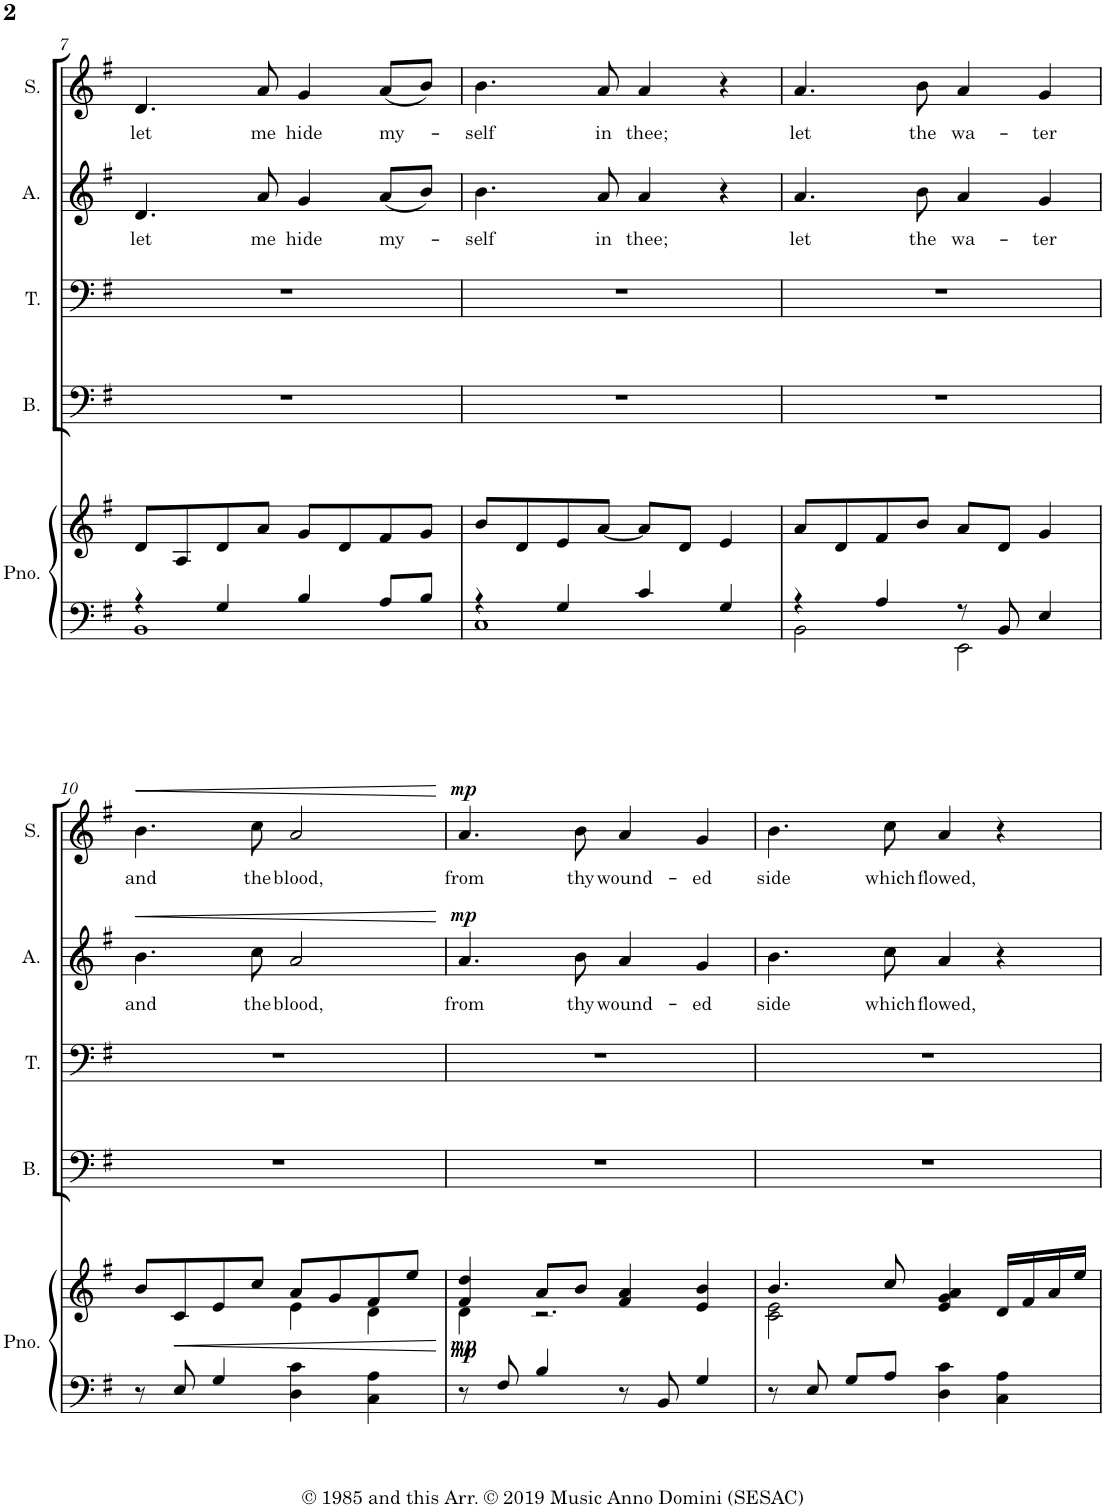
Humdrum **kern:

**kern	**kern	**dynam	**kern	**kern	**kern	**text	**dynam	**kern	**text	**dynam
*part5	*part5	*part5	*part4	*part3	*part2	*part2	*part2	*part1	*part1	*part1
*staff6	*staff5	*staff5/6	*staff4	*staff3	*staff2	*staff2	*staff2	*staff1	*staff1	*staff1
*I"Piano	*	*	*I"Bass	*I"Tenor	*I"Alto	*	*	*I"Soprano	*	*
*I'Pno.	*	*	*I'B.	*I'T.	*I'A.	*	*	*I'S.	*	*
!!LO:PB:g=z
*clefF4	*clefG2	*	*clefF4	*clefF4	*clefG2	*	*	*clefG2	*	*
*k[f#]	*k[f#]	*	*k[f#]	*k[f#]	*k[f#]	*	*	*k[f#]	*	*
*M4/4	*M4/4	*	*M4/4	*M4/4	*M4/4	*	*	*M4/4	*	*
=7	=7	=7	=7	=7	=7	=7	=7	=7	=7	=7
*^	*	*	*	*	*	*	*	*	*	*
!	!	!	!	!	!	!	!LO:LY:b	!	!	!LO:LY:b	!
4r	1BB	8d/L	.	1r	1r	4.d/	let	.	4.d/	let	.
.	.	8A/	.	.	.	.	.	.	.	.	.
4G/	.	8d/	.	.	.	.	.	.	.	.	.
!	!	!	!	!	!	!	!LO:LY:b	!	!	!LO:LY:b	!
.	.	8a/J	.	.	.	8a/	me	.	8a/	me	.
!	!	!	!	!	!	!	!LO:LY:b	!	!	!LO:LY:b	!
4B/	.	8g/L	.	.	.	4g/	hide	.	4g/	hide	.
.	.	8d/	.	.	.	.	.	.	.	.	.
!	!	!	!	!	!	!	!LO:LY:b	!	!	!LO:LY:b	!
8A/L	.	8f#/	.	.	.	(8a/L	my-	.	(8a/L	my-	.
8B/J	.	8g/J	.	.	.	8b/J)	.	.	8b/J)	.	.
=8	=8	=8	=8	=8	=8	=8	=8	=8	=8	=8	=8
!	!	!	!	!	!	!	!LO:LY:b	!	!	!LO:LY:b	!
4r	1C	8b/L	.	1r	1r	4.b\	-self	.	4.b\	-self	.
.	.	8d/	.	.	.	.	.	.	.	.	.
4G/	.	8e/	.	.	.	.	.	.	.	.	.
!	!	!	!	!	!	!	!LO:LY:b	!	!	!LO:LY:b	!
.	.	[8a/J	.	.	.	8a/	in	.	8a/	in	.
!	!	!	!	!	!	!	!LO:LY:b	!	!	!LO:LY:b	!
4c/	.	8a/L]	.	.	.	4a/	thee;	.	4a/	thee;	.
.	.	8d/J	.	.	.	.	.	.	.	.	.
4G/	.	4e/	.	.	.	4r	.	.	4r	.	.
=9	=9	=9	=9	=9	=9	=9	=9	=9	=9	=9	=9
!	!	!	!	!	!	!	!LO:LY:b	!	!	!LO:LY:b	!
4r	2BB\	8a/L	.	1r	1r	4.a/	let	.	4.a/	let	.
.	.	8d/	.	.	.	.	.	.	.	.	.
4A/	.	8f#/	.	.	.	.	.	.	.	.	.
!	!	!	!	!	!	!	!LO:LY:b	!	!	!LO:LY:b	!
.	.	8b/J	.	.	.	8b\	the	.	8b\	the	.
!	!	!	!	!	!	!	!LO:LY:b	!	!	!LO:LY:b	!
8r	2EE\	8a/L	.	.	.	4a/	wa-	.	4a/	wa-	.
8BB/	.	8d/J	.	.	.	.	.	.	.	.	.
!	!	!	!	!	!	!	!LO:LY:b	!	!	!LO:LY:b	!
4E/	.	4g/	.	.	.	4g/	-ter	.	4g/	-ter	.
*v	*v	*	*	*	*	*	*	*	*	*	*
!!LO:LB:g=z
=10	=10	=10	=10	=10	=10	=10	=10	=10	=10	=10
*	*^	*	*	*	*	*	*	*	*	*
!	!	!	!	!	!	!	!LO:LY:b	!LO:HP:b	!	!LO:LY:b	!LO:HP:b
8r	8b/L	2ryy	.	1r	1r	4.b\	and	<	4.b\	and	<
!	!	!	!LO:HP:b	!	!	!	!	!	!	!	!
8E/	8c/	.	<	.	.	.	.	.	.	.	.
4G/	8e/	.	.	.	.	.	.	.	.	.	.
!	!	!	!	!	!	!	!LO:LY:b	!	!	!LO:LY:b	!
.	8cc/J	.	.	.	.	8cc\	the	.	8cc\	the	.
!	!	!	!	!	!	!	!LO:LY:b	!	!	!LO:LY:b	!
4D\ 4c\	8a/L	4e\	.	.	.	2a/	blood,	.	2a/	blood,	.
.	8g/	.	.	.	.	.	.	.	.	.	.
4C\ 4A\	8f#/	4d\	.	.	.	.	.	.	.	.	.
.	8ee/J	.	.	.	.	.	.	.	.	.	.
*	*v	*v	*	*	*	*	*	*	*	*	*
.	.	[	.	.	.	.	[	.	.	[
=11	=11	=11	=11	=11	=11	=11	=11	=11	=11	=11
*	*^	*	*	*	*	*	*	*	*	*
!	!	!	!LO:DY:b	!	!	!	!LO:LY:b	!	!	!LO:LY:b	!
!	!	!	!LO:DY:n=1:b	!	!	!	!	!LO:DY:a	!	!	!LO:DY:a
8r	4f#/ 4dd/	4d\	mp mp	1r	1r	4.a/	from	mp	4.a/	from	mp
8F#/	.	.	.	.	.	.	.	.	.	.	.
4B/	8a/L	2.r	.	.	.	.	.	.	.	.	.
!	!	!	!	!	!	!	!LO:LY:b	!	!	!LO:LY:b	!
.	8b/J	.	.	.	.	8b\	thy	.	8b\	thy	.
!	!	!	!	!	!	!	!LO:LY:b	!	!	!LO:LY:b	!
8r	4f#/ 4a/	.	.	.	.	4a/	wound-	.	4a/	wound-	.
8BB/	.	.	.	.	.	.	.	.	.	.	.
!	!	!	!	!	!	!	!LO:LY:b	!	!	!LO:LY:b	!
4G/	4e/ 4b/	.	.	.	.	4g/	-ed	.	4g/	-ed	.
=12	=12	=12	=12	=12	=12	=12	=12	=12	=12	=12	=12
!	!	!	!	!	!	!	!LO:LY:b	!	!	!LO:LY:b	!
8r	4.b/	2c\ 2e\	.	1r	1r	4.b\	side	.	4.b\	side	.
8E/	.	.	.	.	.	.	.	.	.	.	.
8G/L	.	.	.	.	.	.	.	.	.	.	.
!	!	!	!	!	!	!	!LO:LY:b	!	!	!LO:LY:b	!
8A/J	8cc/	.	.	.	.	8cc\	which	.	8cc\	which	.
!	!	!	!	!	!	!	!LO:LY:b	!	!	!LO:LY:b	!
4D\ 4c\	4e/ 4g/ 4a/	2ryy	.	.	.	4a/	flowed,	.	4a/	flowed,	.
4C\ 4A\	16d/LL	.	.	.	.	4r	.	.	4r	.	.
.	16f#/	.	.	.	.	.	.	.	.	.	.
.	16a/	.	.	.	.	.	.	.	.	.	.
.	16ee/JJ	.	.	.	.	.	.	.	.	.	.
*	*v	*v	*	*	*	*	*	*	*	*	*
=	=	=	=	=	=	=	=	=	=	=
*-	*-	*-	*-	*-	*-	*-	*-	*-	*-	*-
